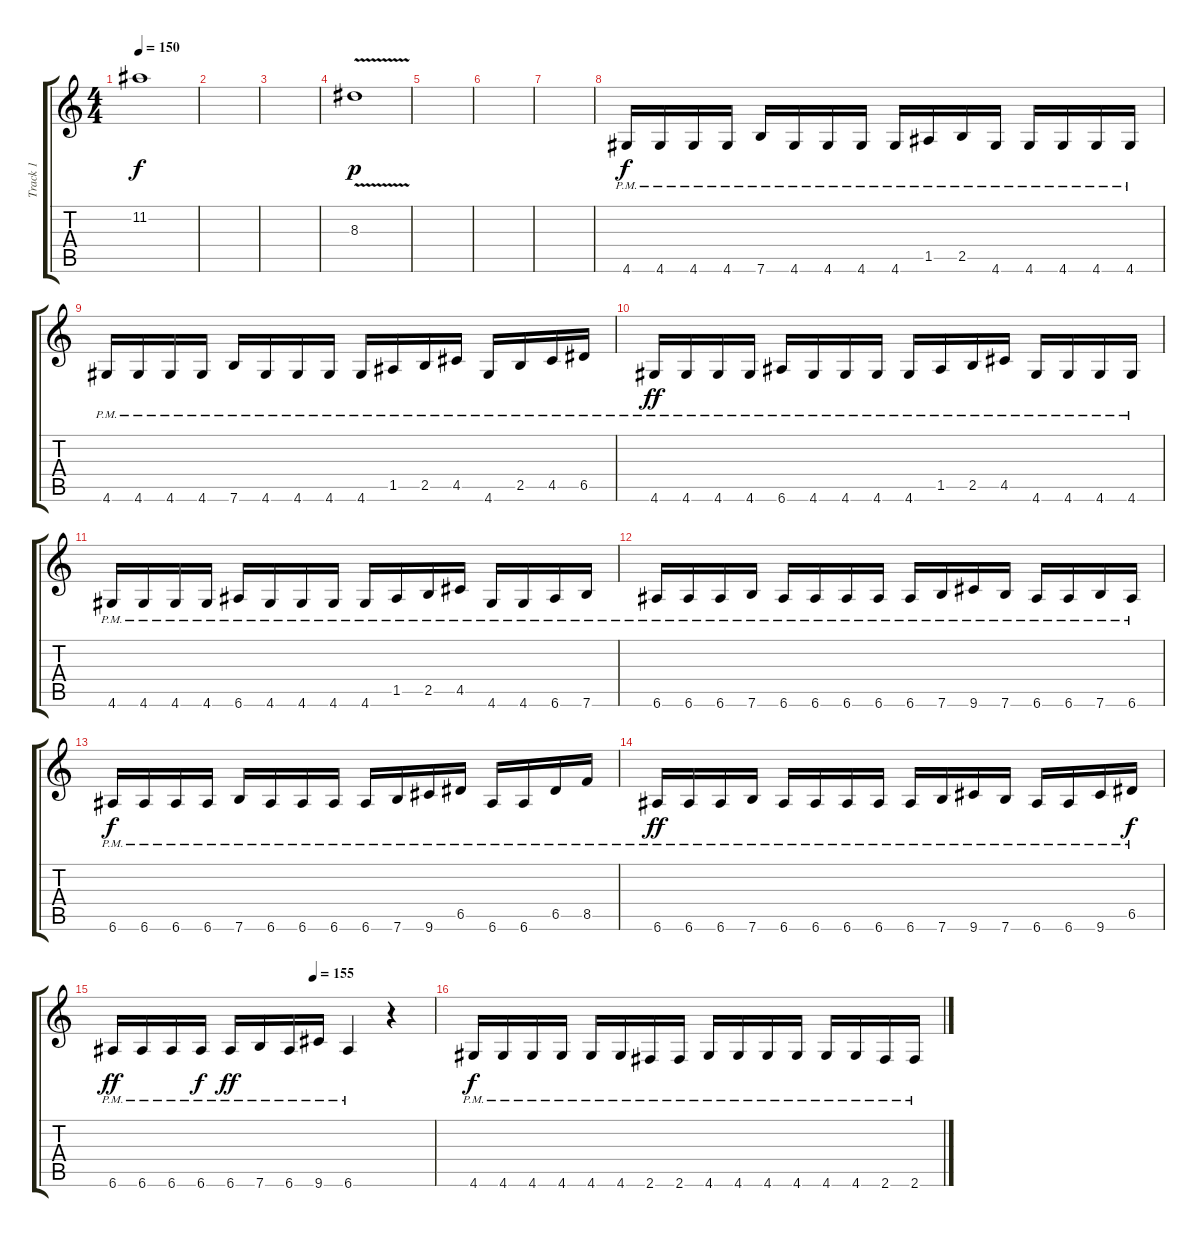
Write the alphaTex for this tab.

\track ("Track 1" "Track 1") {instrument distortionguitar}
\staff {score tabs}
\tuning (E4 B3 G3 D3 A2 E2) {hide}
\ts (4 4)
\tempo 150
\clef g2
\ks c
11.2{t}.1{dy f} |
|
|
8.3{v}.1{dy p} |
|
|
|
4.6{pm}.16{dy f volume 15 instrument overdrivenguitar} 4.6{pm}.16 4.6{pm}.16 4.6{pm}.16 7.6{pm}.16 4.6{pm}.16 4.6{pm}.16 4.6{pm}.16 4.6{pm}.16 1.5{pm}.16 2.5{pm}.16 4.6{pm}.16 4.6{pm}.16 4.6{pm}.16 4.6{pm}.16 4.6{pm}.16 |
4.6{pm}.16 4.6{pm}.16 4.6{pm}.16 4.6{pm}.16 7.6{pm}.16 4.6{pm}.16 4.6{pm}.16 4.6{pm}.16 4.6{pm}.16 1.5{pm}.16 2.5{pm}.16 4.5{pm}.16 4.6{pm}.16 2.5{pm}.16 4.5{pm}.16 6.5{pm}.16 |
4.6{pm}.16{dy ff} 4.6{pm}.16 4.6{pm}.16 4.6{pm}.16 6.6{pm}.16 4.6{pm}.16 4.6{pm}.16 4.6{pm}.16 4.6{pm}.16 1.5{pm}.16 2.5{pm}.16 4.5{pm}.16 4.6{pm}.16 4.6{pm}.16 4.6{pm}.16 4.6{pm}.16 |
4.6{pm}.16 4.6{pm}.16 4.6{pm}.16 4.6{pm}.16 6.6{pm}.16 4.6{pm}.16 4.6{pm}.16 4.6{pm}.16 4.6{pm}.16 1.5{pm}.16 2.5{pm}.16 4.5{pm}.16 4.6{pm}.16 4.6{pm}.16 6.6{pm}.16 7.6{pm}.16 |
6.6{pm}.16 6.6{pm}.16 6.6{pm}.16 7.6{pm}.16 6.6{pm}.16 6.6{pm}.16 6.6{pm}.16 6.6{pm}.16 6.6{pm}.16 7.6{pm}.16 9.6{pm}.16 7.6{pm}.16 6.6{pm}.16 6.6{pm}.16 7.6{pm}.16 6.6{pm}.16 |
6.6{pm}.16{dy f} 6.6{pm}.16 6.6{pm}.16 6.6{pm}.16 7.6{pm}.16 6.6{pm}.16 6.6{pm}.16 6.6{pm}.16 6.6{pm}.16 7.6{pm}.16 9.6{pm}.16 6.5{pm}.16 6.6{pm}.16 6.6{pm}.16 6.5{pm}.16 8.5{pm}.16 |
6.6{pm}.16{dy ff} 6.6{pm}.16 6.6{pm}.16 7.6{pm}.16 6.6{pm}.16 6.6{pm}.16 6.6{pm}.16 6.6{pm}.16 6.6{pm}.16 7.6{pm}.16 9.6{pm}.16 7.6{pm}.16 6.6{pm}.16 6.6{pm}.16 9.6{pm}.16 6.5{pm}.16{dy f} |
\tempo (155 0.625)
6.6{pm}.16{dy ff} 6.6{pm}.16 6.6{pm}.16 6.6{pm}.16{dy f} 6.6{pm}.16{dy ff} 7.6{pm}.16 6.6{pm}.16 9.6{pm}.16 6.6{pm}.4 r.4 |
4.6{pm}.16{dy f volume 13 instrument distortionguitar} 4.6{pm}.16 4.6{pm}.16 4.6{pm}.16 4.6{pm}.16 4.6{pm}.16 2.6{pm}.16 2.6{pm}.16 4.6{pm}.16 4.6{pm}.16 4.6{pm}.16 4.6{pm}.16 4.6{pm}.16 4.6{pm}.16 2.6{pm}.16 2.6{pm}.16
